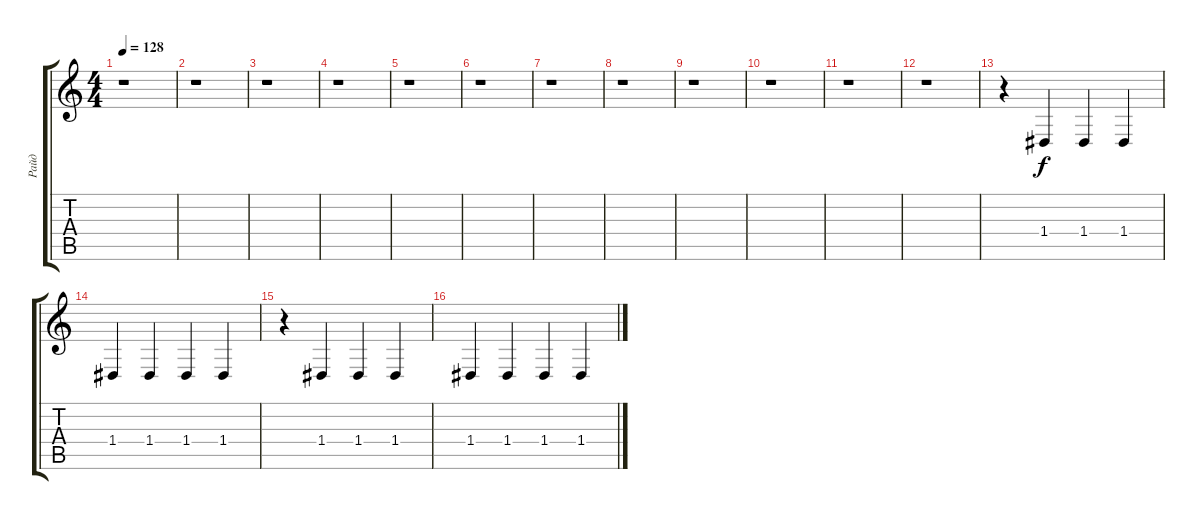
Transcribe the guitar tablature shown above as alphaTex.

\track ("Райд" "Райд") {instrument acousticgrandpiano}
\staff {score tabs}
\tuning (E4 B3 G3 D3 A2 E2) {hide}
\ts (4 4)
\tempo 128
\clef g2
\ks c
r.1{dy f} |
r.1 |
r.1 |
r.1 |
r.1 |
r.1 |
r.1 |
r.1 |
r.1 |
r.1 |
r.1 |
r.1 |
r.4 1.4.4 1.4.4 1.4.4 |
1.4.4 1.4.4 1.4.4 1.4.4 |
r.4 1.4.4 1.4.4 1.4.4 |
1.4.4 1.4.4 1.4.4 1.4.4
